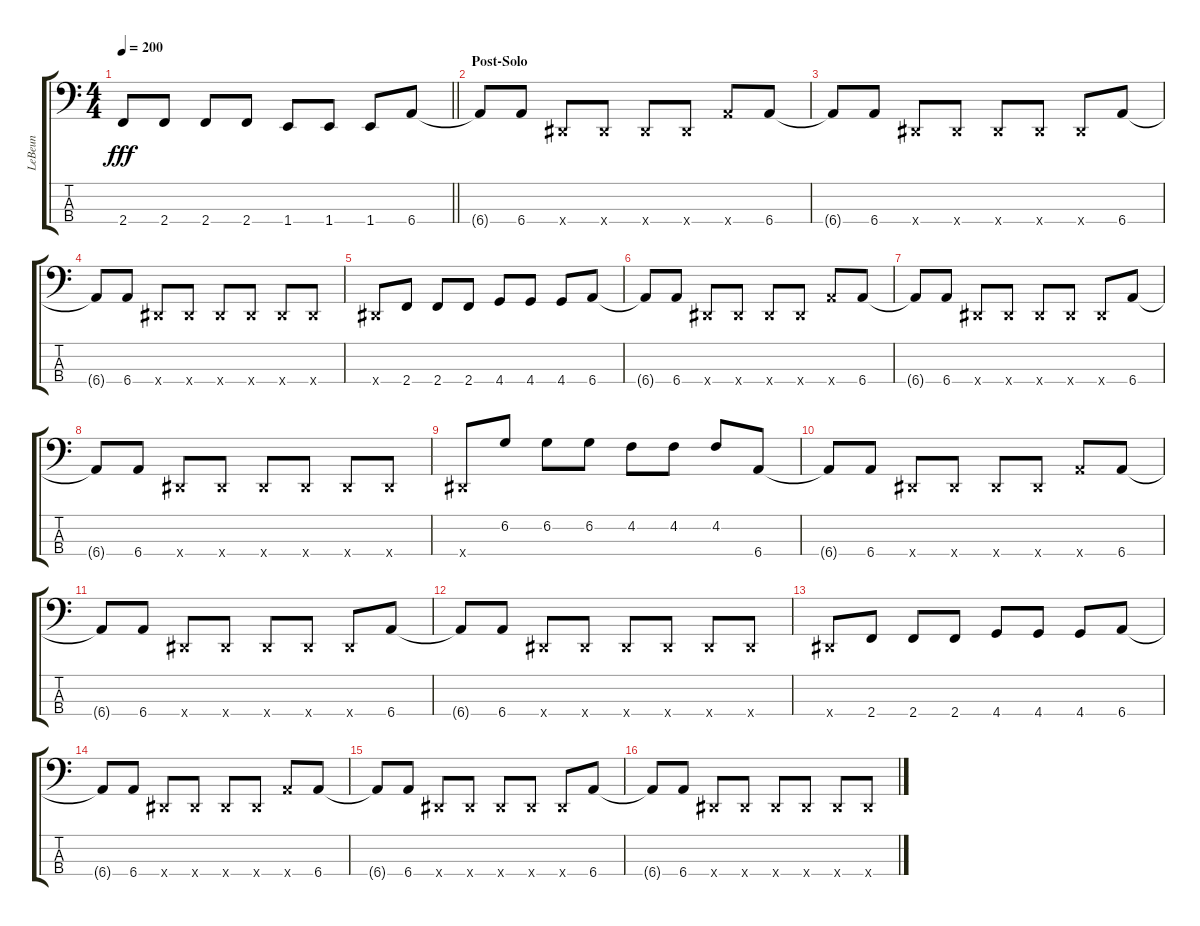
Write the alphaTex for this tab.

\track ("LeBeun" "LeBeun") {instrument electricbassfinger}
\staff {score tabs}
\tuning (Gb2 Db2 Ab1 Eb1) {hide}
\ts (4 4)
\tempo 200
\clef f4
\barLineRight lightlight
\ks c
2.4.8{dy fff} 2.4.8 2.4.8 2.4.8 1.4.8 1.4.8 1.4.8 6.4.8 |
\section ("" "Post-Solo")
6.4{t}.8 6.4.8 0.4{x}.8 0.4{x}.8 0.4{x}.8 0.4{x}.8 6.4{x}.8 6.4.8 |
6.4{t}.8 6.4.8 0.4{x}.8 0.4{x}.8 0.4{x}.8 0.4{x}.8 0.4{x}.8 6.4.8 |
6.4{t}.8 6.4.8 0.4{x}.8 0.4{x}.8 0.4{x}.8 0.4{x}.8 0.4{x}.8 0.4{x}.8 |
0.4{x}.8 2.4.8 2.4.8 2.4.8 4.4.8 4.4.8 4.4.8 6.4.8 |
6.4{t}.8 6.4.8 0.4{x}.8 0.4{x}.8 0.4{x}.8 0.4{x}.8 6.4{x}.8 6.4.8 |
6.4{t}.8 6.4.8 0.4{x}.8 0.4{x}.8 0.4{x}.8 0.4{x}.8 0.4{x}.8 6.4.8 |
6.4{t}.8 6.4.8 0.4{x}.8 0.4{x}.8 0.4{x}.8 0.4{x}.8 0.4{x}.8 0.4{x}.8 |
0.4{x}.8 6.2.8 6.2.8 6.2.8 4.2.8 4.2.8 4.2.8 6.4.8 |
6.4{t}.8 6.4.8 0.4{x}.8 0.4{x}.8 0.4{x}.8 0.4{x}.8 6.4{x}.8 6.4.8 |
6.4{t}.8 6.4.8 0.4{x}.8 0.4{x}.8 0.4{x}.8 0.4{x}.8 0.4{x}.8 6.4.8 |
6.4{t}.8 6.4.8 0.4{x}.8 0.4{x}.8 0.4{x}.8 0.4{x}.8 0.4{x}.8 0.4{x}.8 |
0.4{x}.8 2.4.8 2.4.8 2.4.8 4.4.8 4.4.8 4.4.8 6.4.8 |
6.4{t}.8 6.4.8 0.4{x}.8 0.4{x}.8 0.4{x}.8 0.4{x}.8 6.4{x}.8 6.4.8 |
6.4{t}.8 6.4.8 0.4{x}.8 0.4{x}.8 0.4{x}.8 0.4{x}.8 0.4{x}.8 6.4.8 |
6.4{t}.8 6.4.8 0.4{x}.8 0.4{x}.8 0.4{x}.8 0.4{x}.8 0.4{x}.8 0.4{x}.8
